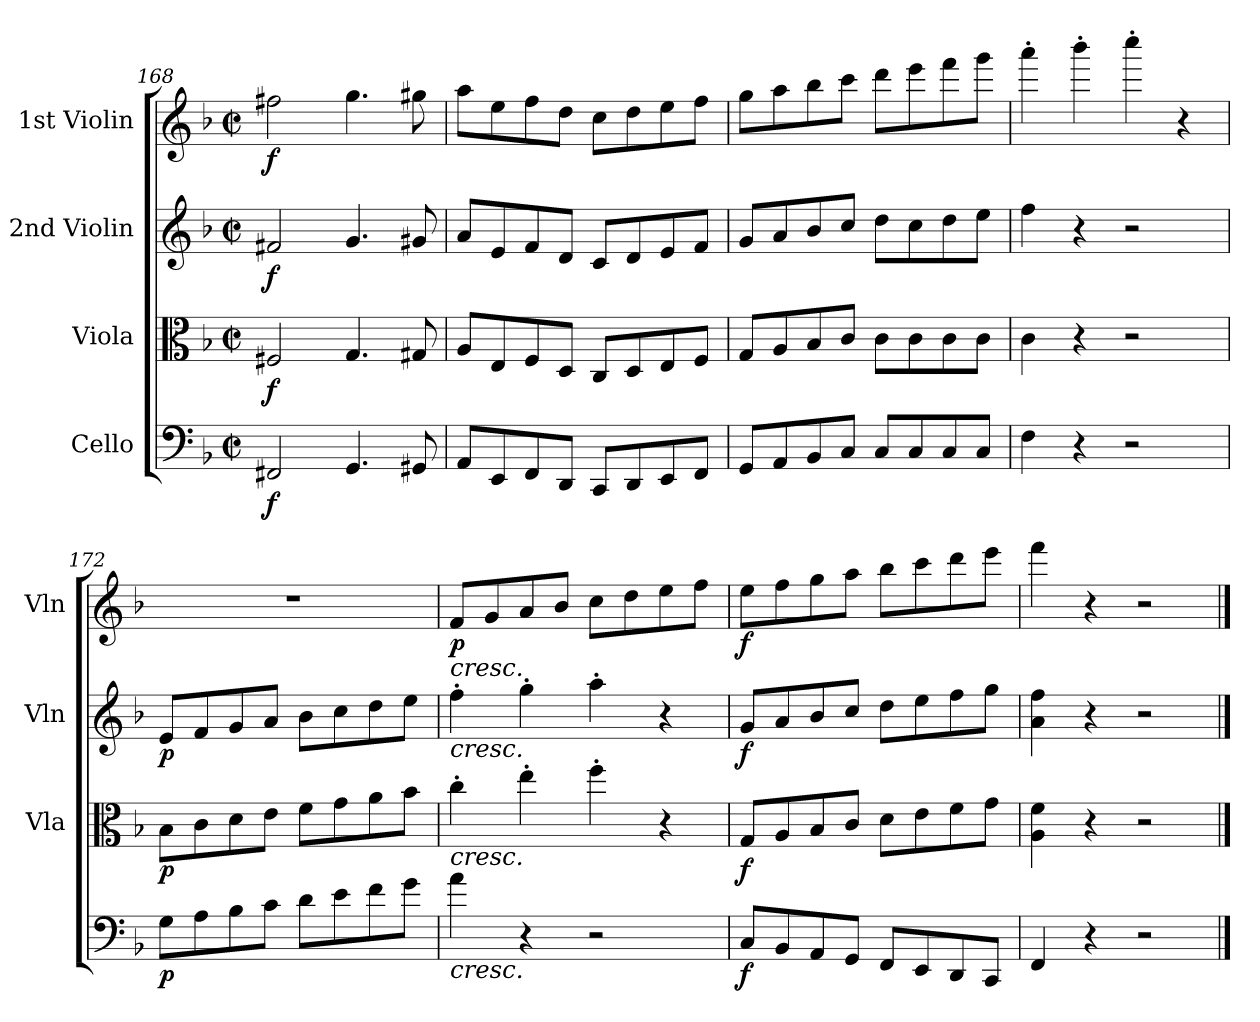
**kern	**dynam	**kern	**dynam	**kern	**dynam	**kern	**dynam
*part4	*part4	*part3	*part3	*part2	*part2	*part1	*part1
*staff4	*staff4	*staff3	*staff3	*staff2	*staff2	*staff1	*staff1
*I"Cello	*	*I"Viola	*	*I"2nd Violin	*	*I"1st Violin	*
*	*	*I'Vla	*	*I'Vln	*	*I'Vln	*
*clefF4	*	*clefC3	*	*clefG2	*	*clefG2	*
*k[b-]	*	*k[b-]	*	*k[b-]	*	*k[b-]	*
*M2/2	*	*M2/2	*	*M2/2	*	*M2/2	*
*met(c|)	*	*met(c|)	*	*met(c|)	*	*met(c|)	*
=168	=168	=168	=168	=168	=168	=168	=168
!	!LO:DY:b	!	!LO:DY:b	!	!LO:DY:b	!	!LO:DY:b
2FF#X/	f	2F#X/	f	2f#X/	f	2ff#X\	f
4.GG/	.	4.G/	.	4.g/	.	4.gg\	.
8GG#X/	.	8G#X/	.	8g#X/	.	8gg#X\	.
=169	=169	=169	=169	=169	=169	=169	=169
8AA/L	.	8A/L	.	8a/L	.	8aa\L	.
8EE/	.	8E/	.	8e/	.	8ee\	.
8FF/	.	8F/	.	8f/	.	8ff\	.
8DD/J	.	8D/J	.	8d/J	.	8dd\J	.
8CC/L	.	8C/L	.	8c/L	.	8cc\L	.
8DD/	.	8D/	.	8d/	.	8dd\	.
8EE/	.	8E/	.	8e/	.	8ee\	.
8FF/J	.	8F/J	.	8f/J	.	8ff\J	.
=170	=170	=170	=170	=170	=170	=170	=170
8GG/L	.	8G/L	.	8g/L	.	8gg\L	.
8AA/	.	8A/	.	8a/	.	8aa\	.
8BB-/	.	8B-/	.	8b-/	.	8bb-\	.
8C/J	.	8c/J	.	8cc/J	.	8ccc\J	.
8C/L	.	8c\L	.	8dd\L	.	8ddd\L	.
8C/	.	8c\	.	8cc\	.	8eee\	.
8C/	.	8c\	.	8dd\	.	8fff\	.
8C/J	.	8c\J	.	8ee\J	.	8ggg\J	.
!!LO:LB:g=z
=171	=171	=171	=171	=171	=171	=171	=171
4F\	.	4c\	.	4ff\	.	4aaa'\	.
4r	.	4r	.	4r	.	4bbb-'\	.
2r	.	2r	.	2r	.	4cccc'\	.
.	.	.	.	.	.	4r	.
=172	=172	=172	=172	=172	=172	=172	=172
!	!LO:DY:b	!	!LO:DY:b	!	!LO:DY:b	!	!
8G\L	p	8B-\L	p	8e/L	p	1r	.
8A\	.	8c\	.	8f/	.	.	.
8B-\	.	8d\	.	8g/	.	.	.
8c\J	.	8e\J	.	8a/J	.	.	.
8d\L	.	8f\L	.	8b-\L	.	.	.
8e\	.	8g\	.	8cc\	.	.	.
8f\	.	8a\	.	8dd\	.	.	.
8g\J	.	8b-\J	.	8ee\J	.	.	.
!!LO:PB:g=z
=173	=173	=173	=173	=173	=173	=173	=173
!	!	!	!	!	!	!LO:TX:b:i:t=cresc.	!
!	!	!	!	!LO:TX:b:i:t=cresc.	!	!	!
!	!	!LO:TX:b:i:t=cresc.	!	!	!	!	!
!LO:TX:b:i:t=cresc.	!	!	!	!	!	!	!
!	!	!	!	!	!	!	!LO:DY:b
4a\	.	4cc'\	.	4ff'\	.	8f/L	p
.	.	.	.	.	.	8g/	.
4r	.	4ee'\	.	4gg'\	.	8a/	.
.	.	.	.	.	.	8b-/J	.
2r	.	4ff'\	.	4aa'\	.	8cc\L	.
.	.	.	.	.	.	8dd\	.
.	.	4r	.	4r	.	8ee\	.
.	.	.	.	.	.	8ff\J	.
=174	=174	=174	=174	=174	=174	=174	=174
!	!LO:DY:b	!	!LO:DY:b	!	!LO:DY:b	!	!LO:DY:b
8C/L	f	8G/L	f	8g/L	f	8ee\L	f
8BB-/	.	8A/	.	8a/	.	8ff\	.
8AA/	.	8B-/	.	8b-/	.	8gg\	.
8GG/J	.	8c/J	.	8cc/J	.	8aa\J	.
8FF/L	.	8d\L	.	8dd\L	.	8bb-\L	.
8EE/	.	8e\	.	8ee\	.	8ccc\	.
8DD/	.	8f\	.	8ff\	.	8ddd\	.
8CC/J	.	8g\J	.	8gg\J	.	8eee\J	.
=175	=175	=175	=175	=175	=175	=175	=175
4FF/	.	4A\ 4f\	.	4a\ 4ff\	.	4fff\	.
4r	.	4r	.	4r	.	4r	.
2r	.	2r	.	2r	.	2r	.
==	==	==	==	==	==	==	==
*-	*-	*-	*-	*-	*-	*-	*-
